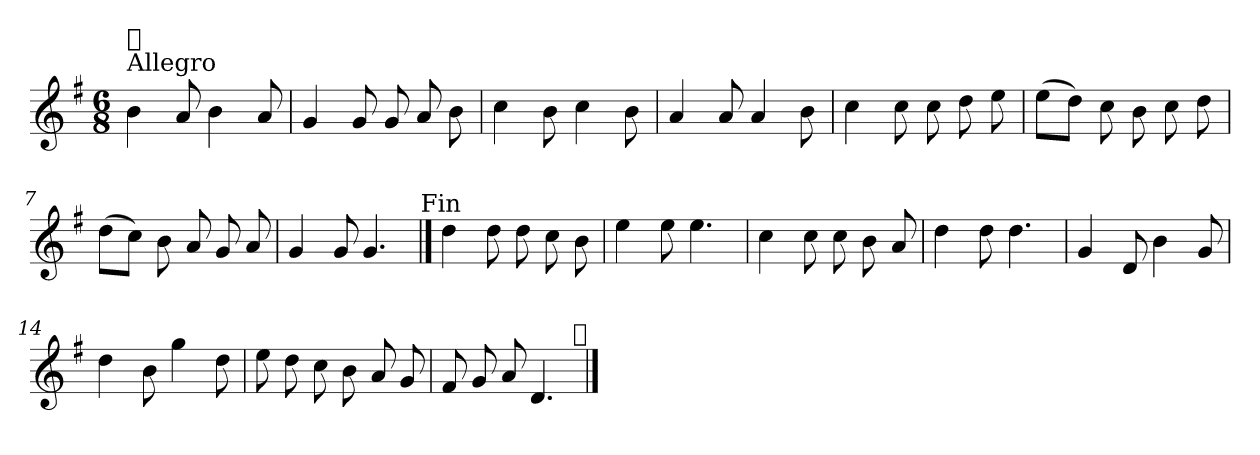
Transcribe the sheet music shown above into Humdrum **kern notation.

**kern
*part1
*staff1
*clefG2
*k[f#]
*G:
*M6/8
=1
!LO:TX:a:t=Allegro
!LO:TX:a:t=𝄋
4b\
8a/
4b\
8a/
=2
4g/
8g/
8g/
8a/
8b\
=3
4cc\
8b\
4cc\
8b\
=4
4a/
8a/
4a/
8b\
=5
4cc\
8cc\
8cc\
8dd\
8ee\
=6
(>8ee\L
8dd\J)
8cc\
8b\
8cc\
8dd\
!!LO:LB:g=z
=7
(>8dd\L
8cc\J)
8b\
8a/
8g/
8a/
=8
4g/
8g/
4.g/
!LO:TX:a:t=Fin
==9
4dd\
8dd\
8dd\
8cc\
8b\
=10
4ee\
8ee\
4.ee\
=11
4cc\
8cc\
8cc\
8b\
8a/
=12
4dd\
8dd\
4.dd\
=13
4g/
8d/
4b\
8g/
!!LO:LB:g=z
=14
4dd\
8b\
4gg\
8dd\
=15
8ee\
8dd\
8cc\
8b\
8a/
8g/
=16
8f#/
8g/
8a/
4.d/
!LO:TX:a:t=𝄋
==
*-
